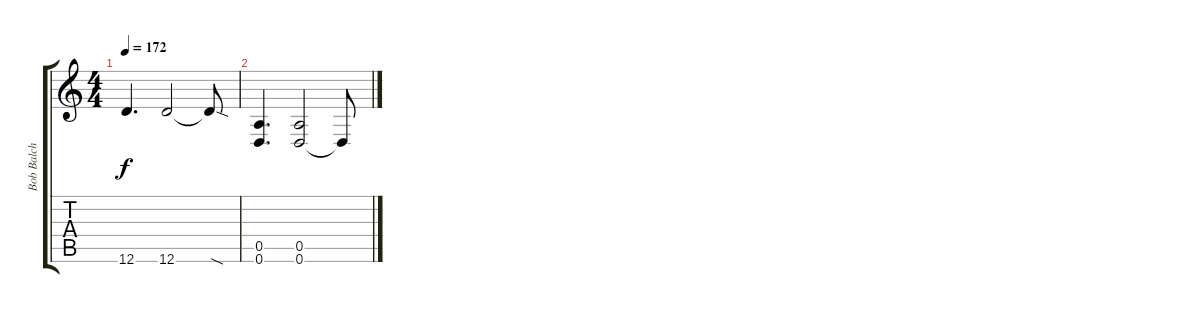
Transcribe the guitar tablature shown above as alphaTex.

\track ("Bob Balch" "Bob Balch") {instrument distortionguitar}
\staff {score tabs}
\tuning (E4 B3 G3 D3 A2 D2) {hide}
\ts (4 4)
\tempo 172
\clef g2
\ks c
12.6.4{d dy f} 12.6.2 12.6{sod t}.8 |
(0.5 0.6).4{d} (0.5 0.6).2 0.6{t}.8
